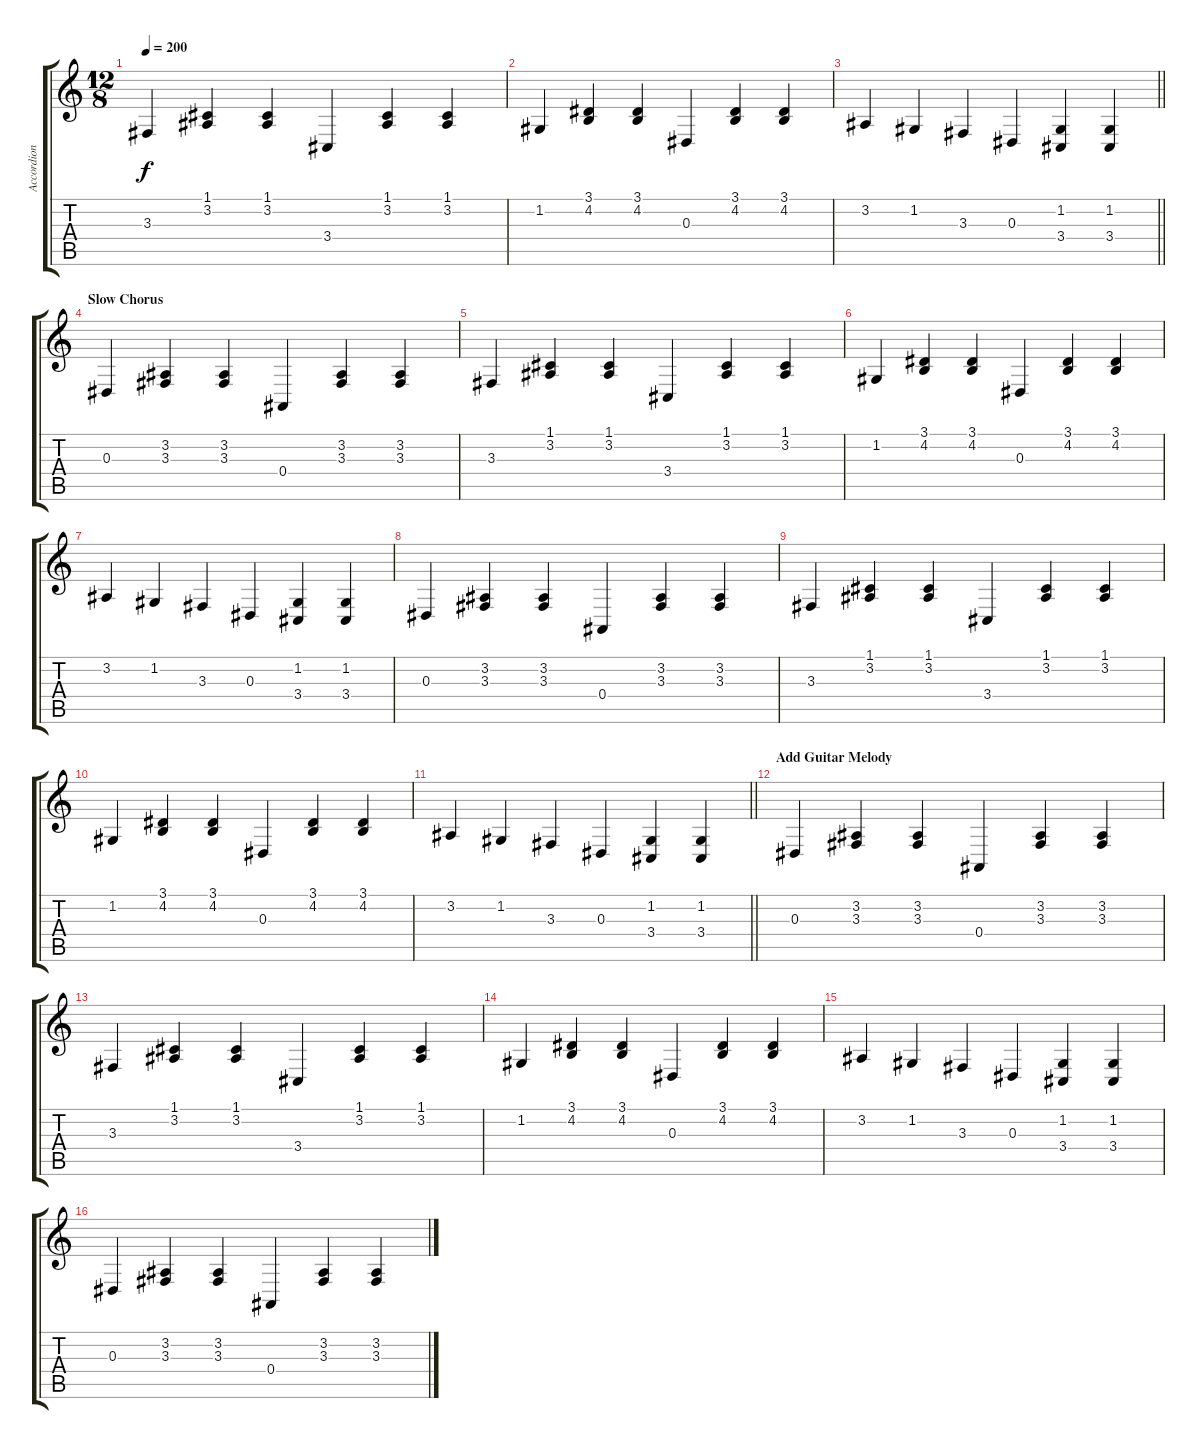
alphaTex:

\track ("Accordion" "Accordion") {instrument accordion}
\staff {score tabs}
\tuning (C4 G3 Eb3 Bb2 F2 C2) {hide}
\ts (12 8)
\tempo 200
\clef g2
\ks c
3.3.4{dy f} (1.1 3.2).4 (1.1 3.2).4 3.4.4 (1.1 3.2).4 (1.1 3.2).4 |
1.2.4 (3.1 4.2).4 (3.1 4.2).4 0.3.4 (3.1 4.2).4 (3.1 4.2).4 |
\barLineRight lightlight
3.2.4 1.2.4 3.3.4 0.3.4 (1.2 3.4).4 (1.2 3.4).4 |
\section ("" "Slow Chorus")
0.3.4 (3.2 3.3).4 (3.2 3.3).4 0.4.4 (3.2 3.3).4 (3.2 3.3).4 |
3.3.4 (1.1 3.2).4 (1.1 3.2).4 3.4.4 (1.1 3.2).4 (1.1 3.2).4 |
1.2.4 (3.1 4.2).4 (3.1 4.2).4 0.3.4 (3.1 4.2).4 (3.1 4.2).4 |
3.2.4 1.2.4 3.3.4 0.3.4 (1.2 3.4).4 (1.2 3.4).4 |
0.3.4 (3.2 3.3).4 (3.2 3.3).4 0.4.4 (3.2 3.3).4 (3.2 3.3).4 |
3.3.4 (1.1 3.2).4 (1.1 3.2).4 3.4.4 (1.1 3.2).4 (1.1 3.2).4 |
1.2.4 (3.1 4.2).4 (3.1 4.2).4 0.3.4 (3.1 4.2).4 (3.1 4.2).4 |
\barLineRight lightlight
3.2.4 1.2.4 3.3.4 0.3.4 (1.2 3.4).4 (1.2 3.4).4 |
\section ("" "Add Guitar Melody")
0.3.4 (3.2 3.3).4 (3.2 3.3).4 0.4.4 (3.2 3.3).4 (3.2 3.3).4 |
3.3.4 (1.1 3.2).4 (1.1 3.2).4 3.4.4 (1.1 3.2).4 (1.1 3.2).4 |
1.2.4 (3.1 4.2).4 (3.1 4.2).4 0.3.4 (3.1 4.2).4 (3.1 4.2).4 |
3.2.4 1.2.4 3.3.4 0.3.4 (1.2 3.4).4 (1.2 3.4).4 |
0.3.4 (3.2 3.3).4 (3.2 3.3).4 0.4.4 (3.2 3.3).4 (3.2 3.3).4
